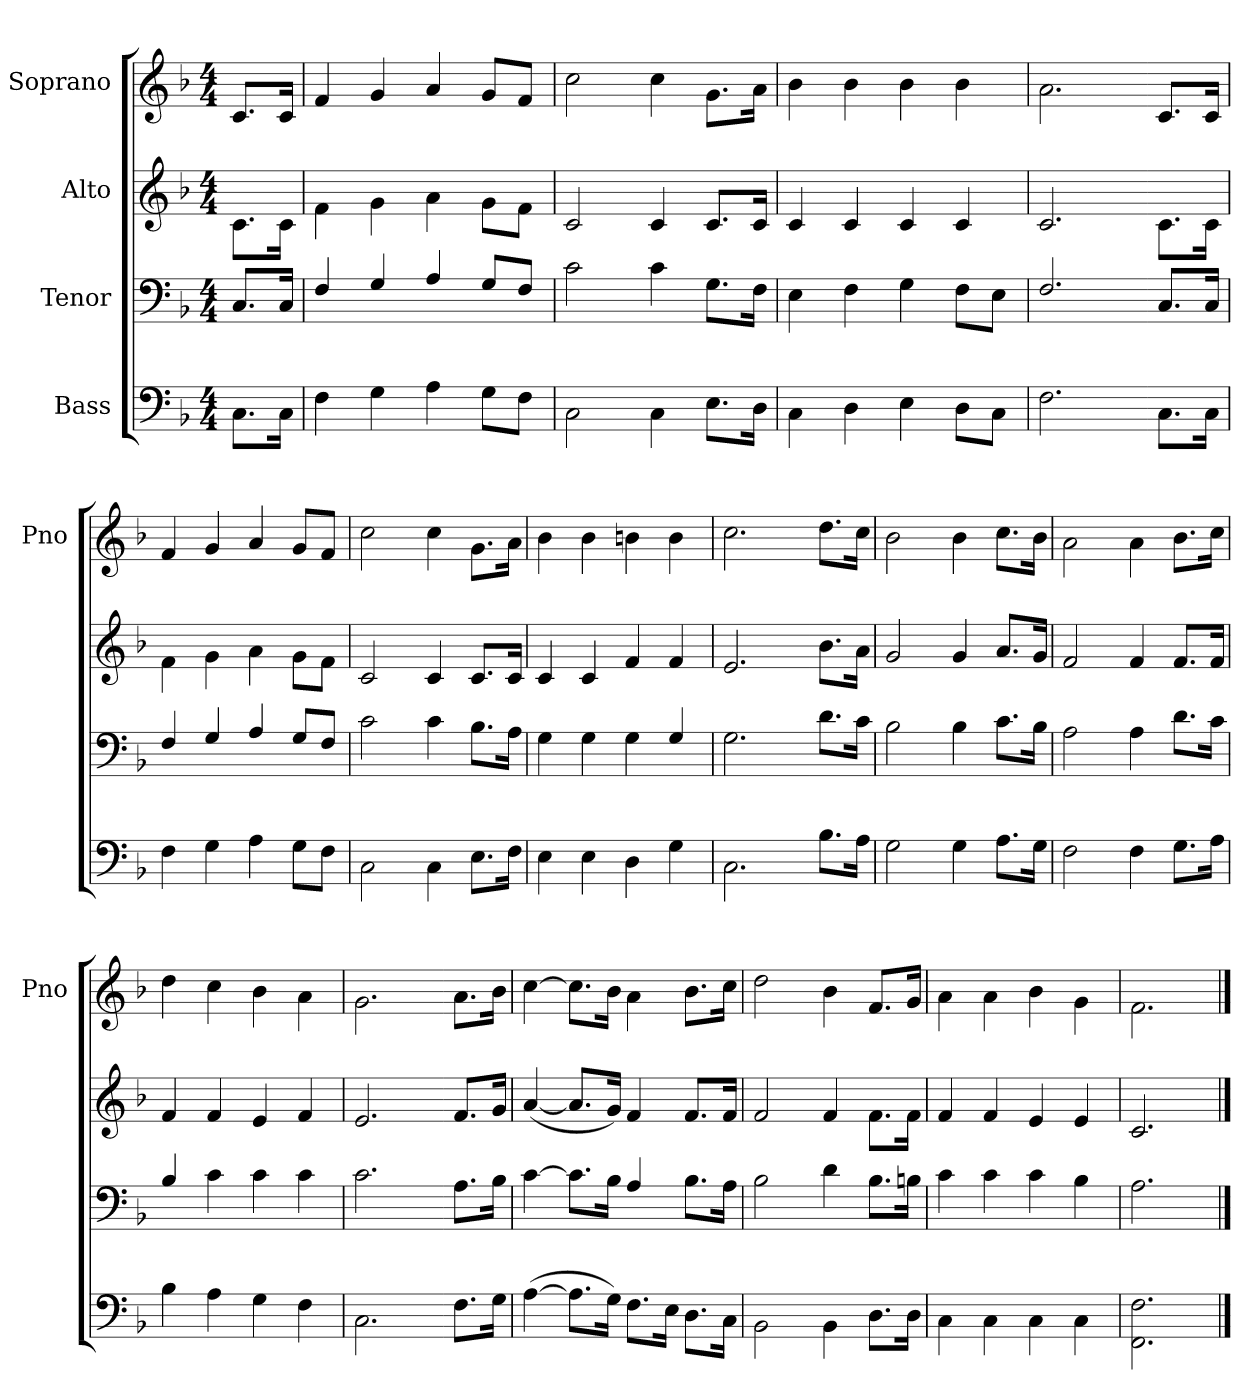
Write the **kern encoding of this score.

**kern	**kern	**kern	**kern
*part4	*part3	*part2	*part1
*staff4	*staff3	*staff2	*staff1
*I"Bass	*I"Tenor	*I"Alto	*I"Soprano
*	*	*	*I'Pno
*clefF4	*clefF4	*clefG2	*clefG2
*k[b-]	*k[b-]	*k[b-]	*k[b-]
*F:	*F:	*F:	*F:
*M4/4	*M4/4	*M4/4	*M4/4
=	=	=	=
8.C\L	8.C/L	8.c\L	8.c/L
16C\Jk	16C/Jk	16c\Jk	16c/Jk
=	=	=	=
4F\	4F/	4f\	4f/
4G\	4G/	4g\	4g/
4A\	4A/	4a\	4a/
8G\L	8G/L	8g\L	8g/L
8F\J	8F/J	8f\J	8f/J
=	=	=	=
2C\	2c\	2c/	2cc\
4C\	4c\	4c/	4cc\
8.E\L	8.G\L	8.c/L	8.g\L
16D\Jk	16F\Jk	16c/Jk	16a\Jk
=	=	=	=
4C\	4E\	4c/	4b-\
4D\	4F\	4c/	4b-\
4E\	4G\	4c/	4b-\
8D\L	8F\L	4c/	4b-\
8C\J	8E\J	.	.
=	=	=	=
2.F\	2.F/	2.c/	2.a\
=-	=-	=-	=-
8.C\L	8.C/L	8.c\L	8.c/L
16C\Jk	16C/Jk	16c\Jk	16c/Jk
=	=	=	=
4F\	4F/	4f\	4f/
4G\	4G/	4g\	4g/
4A\	4A/	4a\	4a/
8G\L	8G/L	8g\L	8g/L
8F\J	8F/J	8f\J	8f/J
=	=	=	=
2C\	2c\	2c/	2cc\
4C\	4c\	4c/	4cc\
8.E\L	8.B-\L	8.c/L	8.g\L
16F\Jk	16A\Jk	16c/Jk	16a\Jk
=	=	=	=
4E\	4G\	4c/	4b-\
4E\	4G\	4c/	4b-\
4D\	4G\	4f/	4bn\
4G\	4G/	4f/	4b\
=	=	=	=
2.C\	2.G\	2.e/	2.cc\
=-	=-	=-	=-
8.B-\L	8.d\L	8.b-\L	8.dd\L
16A\Jk	16c\Jk	16a\Jk	16cc\Jk
=	=	=	=
2G\	2B-\	2g/	2b-\
4G\	4B-\	4g/	4b-\
8.A\L	8.c\L	8.a/L	8.cc\L
16G\Jk	16B-\Jk	16g/Jk	16b-\Jk
=	=	=	=
2F\	2A\	2f/	2a\
4F\	4A\	4f/	4a\
8.G\L	8.d\L	8.f/L	8.b-\L
16A\Jk	16c\Jk	16f/Jk	16cc\Jk
=	=	=	=
4B-\	4B-/	4f/	4dd\
4A\	4c\	4f/	4cc\
4G\	4c\	4e/	4b-\
4F\	4c\	4f/	4a\
=	=	=	=
2.C\	2.c\	2.e/	2.g\
=-	=-	=-	=-
8.F\L	8.A\L	8.f/L	8.a\L
16G\Jk	16B-\Jk	16g/Jk	16b-\Jk
=	=	=	=
(>[4A\	[4c\	(<[4a/	[4cc\
8.A\L]	8.c\L]	8.a/L]	8.cc\L]
16G\Jk)	16B-\Jk	16g/Jk)	16b-\Jk
8.F\L	4A/	4f/	4a\
16E\Jk	.	.	.
8.D\L	8.B-\L	8.f/L	8.b-\L
16C\Jk	16A\Jk	16f/Jk	16cc\Jk
=	=	=	=
2BB-\	2B-\	2f/	2dd\
4BB-\	4d\	4f/	4b-\
8.D\L	8.B-\L	8.f\L	8.f/L
16D\Jk	16Bn\Jk	16f\Jk	16g/Jk
=	=	=	=
4C\	4c\	4f/	4a\
4C\	4c\	4f/	4a\
4C\	4c\	4e/	4b-\
4C\	4B-\	4e/	4g\
=	=	=	=
2.FF!\ 2.F\	2.A\	2.c/	2.f\
==	==	==	==
*-	*-	*-	*-
